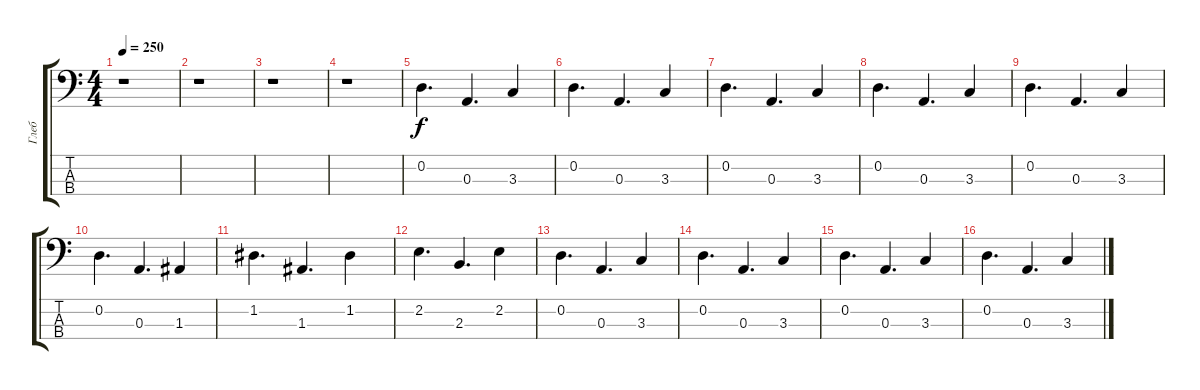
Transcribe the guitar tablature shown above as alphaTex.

\track ("Глеб" "Глеб") {instrument electricbasspick}
\staff {score tabs}
\tuning (G2 D2 A1 E1) {hide}
\ts (4 4)
\tempo 250
\clef f4
\ks c
r.1{dy f} |
r.1 |
r.1 |
r.1 |
0.2.4{d} 0.3.4{d} 3.3.4 |
0.2.4{d} 0.3.4{d} 3.3.4 |
0.2.4{d} 0.3.4{d} 3.3.4 |
0.2.4{d} 0.3.4{d} 3.3.4 |
0.2.4{d} 0.3.4{d} 3.3.4 |
0.2.4{d} 0.3.4{d} 1.3.4 |
1.2.4{d} 1.3.4{d} 1.2.4 |
2.2.4{d} 2.3.4{d} 2.2.4 |
0.2.4{d} 0.3.4{d} 3.3.4 |
0.2.4{d} 0.3.4{d} 3.3.4 |
0.2.4{d} 0.3.4{d} 3.3.4 |
0.2.4{d} 0.3.4{d} 3.3.4
